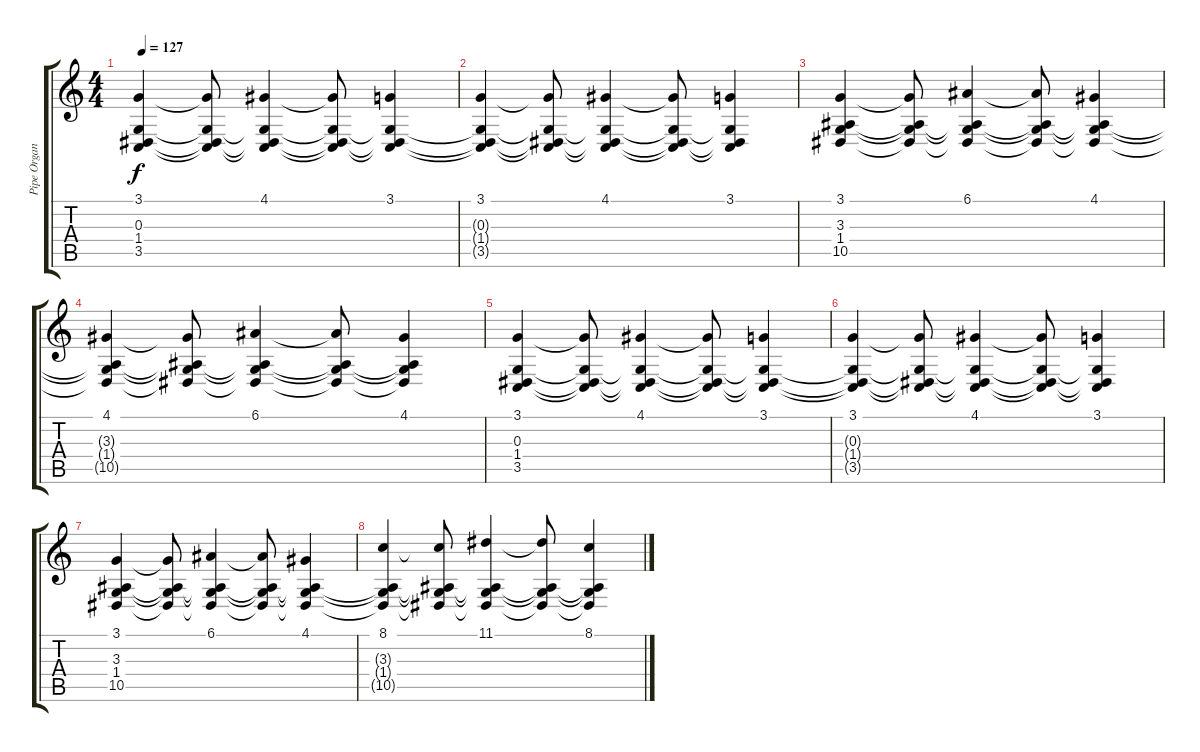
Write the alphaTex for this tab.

\track ("Pipe Organ" "Pipe Organ") {instrument churchorgan}
\staff {score tabs}
\tuning (E4 B3 G3 D3 A2 E2) {hide}
\ts (4 4)
\tempo 127
\clef g2
\ks c
(3.1 0.3 1.4 3.5).4{dy f} (3.1{t} 0.3{t} 1.4{t} 3.5{t}).8 (4.1 0.3{t} 1.4{t} 3.5{t}).4 (4.1{t} 0.3{t} 1.4{t} 3.5{t}).8 (3.1 0.3{t} 1.4{t} 3.5{t}).4 |
(3.1 0.3{t} 1.4{t} 3.5{t}).4 (3.1{t} 0.3{t} 1.4{t} 3.5{t}).8 (4.1 0.3{t} 1.4{t} 3.5{t}).4 (4.1{t} 0.3{t} 1.4{t} 3.5{t}).8 (3.1 0.3{t} 1.4{t} 3.5{t}).4 |
(3.1 3.3 1.4 10.5).4 (3.1{t} 3.3{t} 1.4{t} 10.5{t}).8 (6.1 3.3{t} 1.4{t} 10.5{t}).4 (6.1{t} 3.3{t} 1.4{t} 10.5{t}).8 (4.1 3.3{t} 1.4{t} 10.5{t}).4 |
(4.1 3.3{t} 1.4{t} 10.5{t}).4 (4.1{t} 3.3{t} 1.4{t} 10.5{t}).8 (6.1 3.3{t} 1.4{t} 10.5{t}).4 (6.1{t} 3.3{t} 1.4{t} 10.5{t}).8 (4.1 3.3{t} 1.4{t} 10.5{t}).4 |
(3.1 0.3 1.4 3.5).4 (3.1{t} 0.3{t} 1.4{t} 3.5{t}).8 (4.1 0.3{t} 1.4{t} 3.5{t}).4 (4.1{t} 0.3{t} 1.4{t} 3.5{t}).8 (3.1 0.3{t} 1.4{t} 3.5{t}).4 |
(3.1 0.3{t} 1.4{t} 3.5{t}).4 (3.1{t} 0.3{t} 1.4{t} 3.5{t}).8 (4.1 0.3{t} 1.4{t} 3.5{t}).4 (4.1{t} 0.3{t} 1.4{t} 3.5{t}).8 (3.1 0.3{t} 1.4{t} 3.5{t}).4 |
(3.1 3.3 1.4 10.5).4 (3.1{t} 3.3{t} 1.4{t} 10.5{t}).8 (6.1 3.3{t} 1.4{t} 10.5{t}).4 (6.1{t} 3.3{t} 1.4{t} 10.5{t}).8 (4.1 3.3{t} 1.4{t} 10.5{t}).4 |
(8.1 3.3{t} 1.4{t} 10.5{t}).4 (8.1{t} 3.3{t} 1.4{t} 10.5{t}).8 (11.1 3.3{t} 1.4{t} 10.5{t}).4 (11.1{t} 3.3{t} 1.4{t} 10.5{t}).8 (8.1 3.3{t} 1.4{t} 10.5{t}).4
